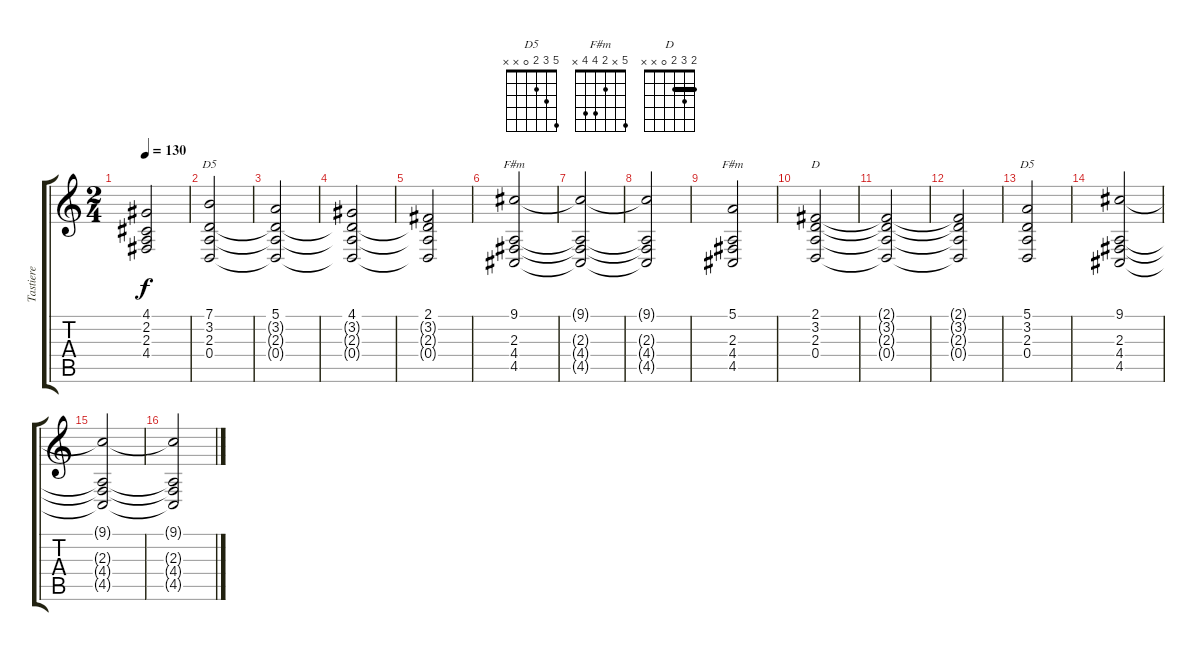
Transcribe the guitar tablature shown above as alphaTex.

\track ("Tastiere" "Tastiere") {instrument stringensemble1}
\staff {score tabs}
\tuning (E4 B3 G3 D3 A2 E2) {hide}
\chord ("D5" x 3 2 0 x x) {firstfret 2}
\chord ("F#m" x x 2 4 4 x) {firstfret 2}
\chord ("F#m" 5 x 2 4 4 x)
\chord ("D" 2 3 2 0 x x) {barre 2}
\chord ("D5" 5 3 2 0 x x)
\ts (2 4)
\tempo 130
\clef g2
\ks c
(4.1 2.2{t} 2.3{t} 4.4{t}).2{dy f} |
(7.1 3.2 2.3 0.4).2{ch "D5"} |
(5.1 3.2{t} 2.3{t} 0.4{t}).2 |
(4.1 3.2{t} 2.3{t} 0.4{t}).2 |
(2.1 3.2{t} 2.3{t} 0.4{t}).2 |
(9.1 2.3 4.4 4.5).2{ch "F#m"} |
(9.1{t} 2.3{t} 4.4{t} 4.5{t}).2 |
(9.1{t} 2.3{t} 4.4{t} 4.5{t}).2 |
(5.1 2.3 4.4 4.5).2{ch "F#m"} |
(2.1 3.2 2.3 0.4).2{ch "D"} |
(2.1{t} 3.2{t} 2.3{t} 0.4{t}).2 |
(2.1{t} 3.2{t} 2.3{t} 0.4{t}).2 |
(5.1 3.2 2.3 0.4).2{ch "D5"} |
(9.1 2.3 4.4 4.5).2 |
(9.1{t} 2.3{t} 4.4{t} 4.5{t}).2 |
(9.1{t} 2.3{t} 4.4{t} 4.5{t}).2
